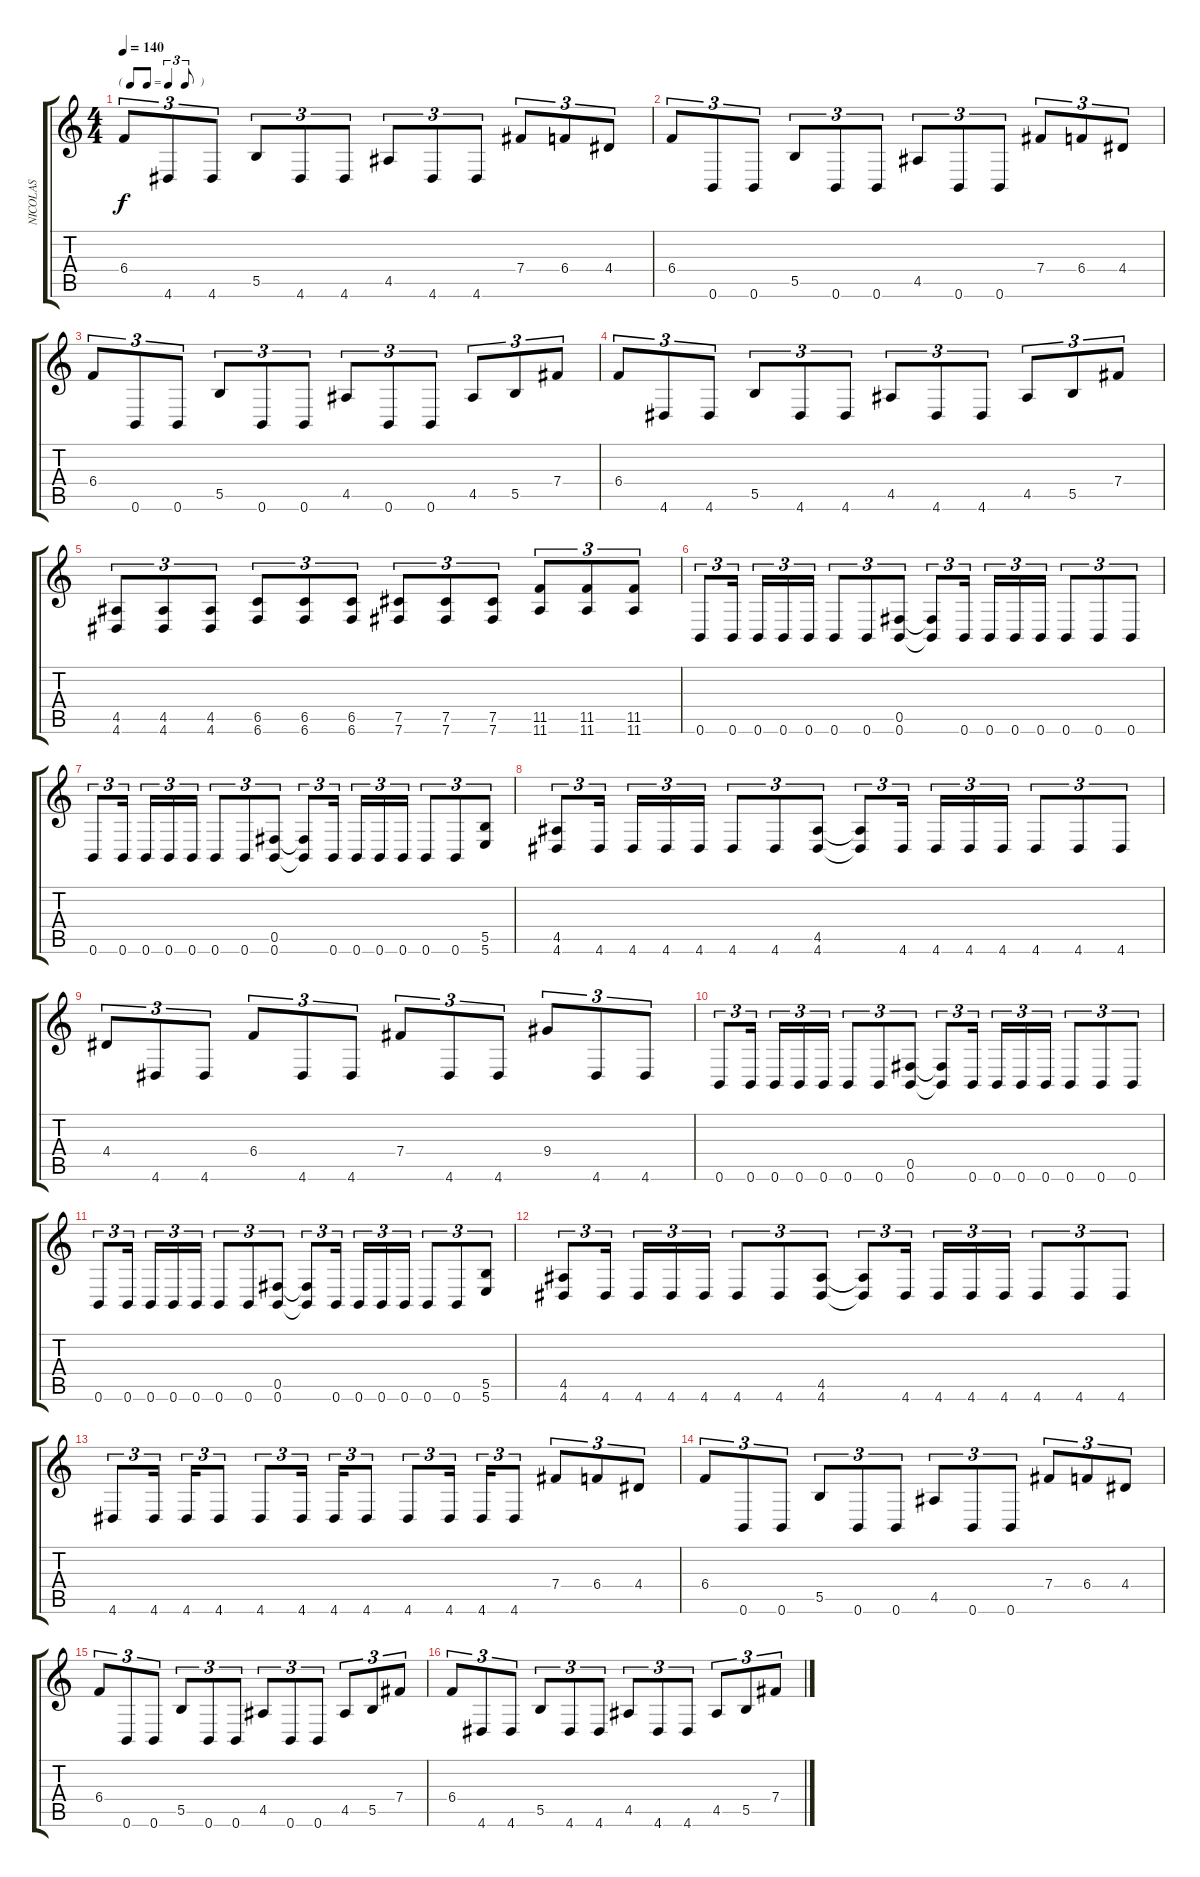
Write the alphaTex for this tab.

\track ("NICOLAS" "NICOLAS") {instrument overdrivenguitar}
\staff {score tabs}
\tuning (Db4 Ab3 E3 B2 Gb2 B1) {hide}
\ts (4 4)
\tf triplet8th
\tempo 140
\clef g2
\ks c
6.4.8{tu (3 2) dy f} 4.6.8{tu (3 2)} 4.6.8{tu (3 2)} 5.5.8{tu (3 2)} 4.6.8{tu (3 2)} 4.6.8{tu (3 2)} 4.5.8{tu (3 2)} 4.6.8{tu (3 2)} 4.6.8{tu (3 2)} 7.4.8{tu (3 2)} 6.4.8{tu (3 2)} 4.4.8{tu (3 2)} |
6.4.8{tu (3 2)} 0.6.8{tu (3 2)} 0.6.8{tu (3 2)} 5.5.8{tu (3 2)} 0.6.8{tu (3 2)} 0.6.8{tu (3 2)} 4.5.8{tu (3 2)} 0.6.8{tu (3 2)} 0.6.8{tu (3 2)} 7.4.8{tu (3 2)} 6.4.8{tu (3 2)} 4.4.8{tu (3 2)} |
6.4.8{tu (3 2)} 0.6.8{tu (3 2)} 0.6.8{tu (3 2)} 5.5.8{tu (3 2)} 0.6.8{tu (3 2)} 0.6.8{tu (3 2)} 4.5.8{tu (3 2)} 0.6.8{tu (3 2)} 0.6.8{tu (3 2)} 4.5.8{tu (3 2)} 5.5.8{tu (3 2)} 7.4.8{tu (3 2)} |
6.4.8{tu (3 2)} 4.6.8{tu (3 2)} 4.6.8{tu (3 2)} 5.5.8{tu (3 2)} 4.6.8{tu (3 2)} 4.6.8{tu (3 2)} 4.5.8{tu (3 2)} 4.6.8{tu (3 2)} 4.6.8{tu (3 2)} 4.5.8{tu (3 2)} 5.5.8{tu (3 2)} 7.4.8{tu (3 2)} |
(4.5 4.6).8{tu (3 2)} (4.5 4.6).8{tu (3 2)} (4.5 4.6).8{tu (3 2)} (6.5 6.6).8{tu (3 2)} (6.5 6.6).8{tu (3 2)} (6.5 6.6).8{tu (3 2)} (7.5 7.6).8{tu (3 2)} (7.5 7.6).8{tu (3 2)} (7.5 7.6).8{tu (3 2)} (11.5 11.6).8{tu (3 2)} (11.5 11.6).8{tu (3 2)} (11.5 11.6).8{tu (3 2)} |
0.6.8{tu (3 2)} 0.6.16{tu (3 2)} 0.6.16{tu (3 2)} 0.6.16{tu (3 2)} 0.6.16{tu (3 2)} 0.6.8{tu (3 2)} 0.6.8{tu (3 2)} (0.5 0.6).8{tu (3 2)} (0.5{t} 0.6{t}).8{tu (3 2)} 0.6.16{tu (3 2)} 0.6.16{tu (3 2)} 0.6.16{tu (3 2)} 0.6.16{tu (3 2)} 0.6.8{tu (3 2)} 0.6.8{tu (3 2)} 0.6.8{tu (3 2)} |
0.6.8{tu (3 2)} 0.6.16{tu (3 2)} 0.6.16{tu (3 2)} 0.6.16{tu (3 2)} 0.6.16{tu (3 2)} 0.6.8{tu (3 2)} 0.6.8{tu (3 2)} (0.5 0.6).8{tu (3 2)} (0.5{t} 0.6{t}).8{tu (3 2)} 0.6.16{tu (3 2)} 0.6.16{tu (3 2)} 0.6.16{tu (3 2)} 0.6.16{tu (3 2)} 0.6.8{tu (3 2)} 0.6.8{tu (3 2)} (5.5 5.6).8{tu (3 2)} |
(4.5 4.6).8{tu (3 2)} 4.6.16{tu (3 2)} 4.6.16{tu (3 2)} 4.6.16{tu (3 2)} 4.6.16{tu (3 2)} 4.6.8{tu (3 2)} 4.6.8{tu (3 2)} (4.5 4.6).8{tu (3 2)} (4.5{t} 4.6{t}).8{tu (3 2)} 4.6.16{tu (3 2)} 4.6.16{tu (3 2)} 4.6.16{tu (3 2)} 4.6.16{tu (3 2)} 4.6.8{tu (3 2)} 4.6.8{tu (3 2)} 4.6.8{tu (3 2)} |
4.4.8{tu (3 2)} 4.6.8{tu (3 2)} 4.6.8{tu (3 2)} 6.4.8{tu (3 2)} 4.6.8{tu (3 2)} 4.6.8{tu (3 2)} 7.4.8{tu (3 2)} 4.6.8{tu (3 2)} 4.6.8{tu (3 2)} 9.4.8{tu (3 2)} 4.6.8{tu (3 2)} 4.6.8{tu (3 2)} |
0.6.8{tu (3 2)} 0.6.16{tu (3 2)} 0.6.16{tu (3 2)} 0.6.16{tu (3 2)} 0.6.16{tu (3 2)} 0.6.8{tu (3 2)} 0.6.8{tu (3 2)} (0.5 0.6).8{tu (3 2)} (0.5{t} 0.6{t}).8{tu (3 2)} 0.6.16{tu (3 2)} 0.6.16{tu (3 2)} 0.6.16{tu (3 2)} 0.6.16{tu (3 2)} 0.6.8{tu (3 2)} 0.6.8{tu (3 2)} 0.6.8{tu (3 2)} |
0.6.8{tu (3 2)} 0.6.16{tu (3 2)} 0.6.16{tu (3 2)} 0.6.16{tu (3 2)} 0.6.16{tu (3 2)} 0.6.8{tu (3 2)} 0.6.8{tu (3 2)} (0.5 0.6).8{tu (3 2)} (0.5{t} 0.6{t}).8{tu (3 2)} 0.6.16{tu (3 2)} 0.6.16{tu (3 2)} 0.6.16{tu (3 2)} 0.6.16{tu (3 2)} 0.6.8{tu (3 2)} 0.6.8{tu (3 2)} (5.5 5.6).8{tu (3 2)} |
(4.5 4.6).8{tu (3 2)} 4.6.16{tu (3 2)} 4.6.16{tu (3 2)} 4.6.16{tu (3 2)} 4.6.16{tu (3 2)} 4.6.8{tu (3 2)} 4.6.8{tu (3 2)} (4.5 4.6).8{tu (3 2)} (4.5{t} 4.6{t}).8{tu (3 2)} 4.6.16{tu (3 2)} 4.6.16{tu (3 2)} 4.6.16{tu (3 2)} 4.6.16{tu (3 2)} 4.6.8{tu (3 2)} 4.6.8{tu (3 2)} 4.6.8{tu (3 2)} |
4.6.8{tu (3 2)} 4.6.16{tu (3 2)} 4.6.16{tu (3 2)} 4.6.8{tu (3 2)} 4.6.8{tu (3 2)} 4.6.16{tu (3 2)} 4.6.16{tu (3 2)} 4.6.8{tu (3 2)} 4.6.8{tu (3 2)} 4.6.16{tu (3 2)} 4.6.16{tu (3 2)} 4.6.8{tu (3 2)} 7.4.8{tu (3 2)} 6.4.8{tu (3 2)} 4.4.8{tu (3 2)} |
6.4.8{tu (3 2)} 0.6.8{tu (3 2)} 0.6.8{tu (3 2)} 5.5.8{tu (3 2)} 0.6.8{tu (3 2)} 0.6.8{tu (3 2)} 4.5.8{tu (3 2)} 0.6.8{tu (3 2)} 0.6.8{tu (3 2)} 7.4.8{tu (3 2)} 6.4.8{tu (3 2)} 4.4.8{tu (3 2)} |
6.4.8{tu (3 2)} 0.6.8{tu (3 2)} 0.6.8{tu (3 2)} 5.5.8{tu (3 2)} 0.6.8{tu (3 2)} 0.6.8{tu (3 2)} 4.5.8{tu (3 2)} 0.6.8{tu (3 2)} 0.6.8{tu (3 2)} 4.5.8{tu (3 2)} 5.5.8{tu (3 2)} 7.4.8{tu (3 2)} |
6.4.8{tu (3 2)} 4.6.8{tu (3 2)} 4.6.8{tu (3 2)} 5.5.8{tu (3 2)} 4.6.8{tu (3 2)} 4.6.8{tu (3 2)} 4.5.8{tu (3 2)} 4.6.8{tu (3 2)} 4.6.8{tu (3 2)} 4.5.8{tu (3 2)} 5.5.8{tu (3 2)} 7.4.8{tu (3 2)}
